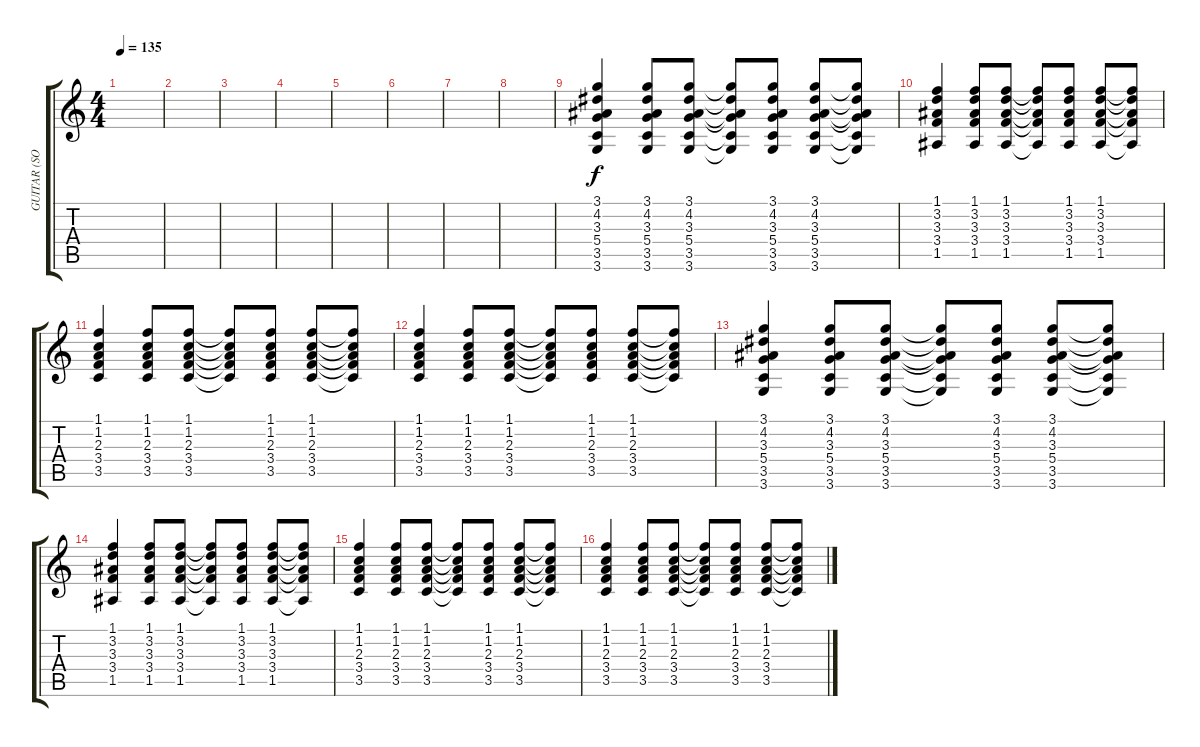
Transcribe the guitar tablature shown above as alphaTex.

\track ("GUITAR (SOLO)" "GUITAR (SO") {instrument overdrivenguitar}
\staff {score tabs}
\tuning (E4 B3 G3 D3 A2 E2) {hide}
\ts (4 4)
\tempo 135
\clef g2
\ks c
|
|
|
|
|
|
|
|
(3.1 4.2 3.3 5.4 3.5 3.6).4 (3.1 4.2 3.3 5.4 3.5 3.6).8 (3.1 4.2 3.3 5.4 3.5 3.6).8 (3.1{t} 4.2{t} 3.3{t} 5.4{t} 3.5{t} 3.6{t}).8 (3.1 4.2 3.3 5.4 3.5 3.6).8 (3.1 4.2 3.3 5.4 3.5 3.6).8 (3.1{t} 4.2{t} 3.3{t} 5.4{t} 3.5{t} 3.6{t}).8 |
(1.1 3.2 3.3 3.4 1.5).4 (1.1 3.2 3.3 3.4 1.5).8 (1.1 3.2 3.3 3.4 1.5).8 (1.1{t} 3.2{t} 3.3{t} 3.4{t} 1.5{t}).8 (1.1 3.2 3.3 3.4 1.5).8 (1.1 3.2 3.3 3.4 1.5).8 (1.1{t} 3.2{t} 3.3{t} 3.4{t} 1.5{t}).8 |
(1.1 1.2 2.3 3.4 3.5).4 (1.1 1.2 2.3 3.4 3.5).8 (1.1 1.2 2.3 3.4 3.5).8 (1.1{t} 1.2{t} 2.3{t} 3.4{t} 3.5{t}).8 (1.1 1.2 2.3 3.4 3.5).8 (1.1 1.2 2.3 3.4 3.5).8 (1.1{t} 1.2{t} 2.3{t} 3.4{t} 3.5{t}).8 |
(1.1 1.2 2.3 3.4 3.5).4 (1.1 1.2 2.3 3.4 3.5).8 (1.1 1.2 2.3 3.4 3.5).8 (1.1{t} 1.2{t} 2.3{t} 3.4{t} 3.5{t}).8 (1.1 1.2 2.3 3.4 3.5).8 (1.1 1.2 2.3 3.4 3.5).8 (1.1{t} 1.2{t} 2.3{t} 3.4{t} 3.5{t}).8 |
(3.1 4.2 3.3 5.4 3.5 3.6).4 (3.1 4.2 3.3 5.4 3.5 3.6).8 (3.1 4.2 3.3 5.4 3.5 3.6).8 (3.1{t} 4.2{t} 3.3{t} 5.4{t} 3.5{t} 3.6{t}).8 (3.1 4.2 3.3 5.4 3.5 3.6).8 (3.1 4.2 3.3 5.4 3.5 3.6).8 (3.1{t} 4.2{t} 3.3{t} 5.4{t} 3.5{t} 3.6{t}).8 |
(1.1 3.2 3.3 3.4 1.5).4 (1.1 3.2 3.3 3.4 1.5).8 (1.1 3.2 3.3 3.4 1.5).8 (1.1{t} 3.2{t} 3.3{t} 3.4{t} 1.5{t}).8 (1.1 3.2 3.3 3.4 1.5).8 (1.1 3.2 3.3 3.4 1.5).8 (1.1{t} 3.2{t} 3.3{t} 3.4{t} 1.5{t}).8 |
(1.1 1.2 2.3 3.4 3.5).4 (1.1 1.2 2.3 3.4 3.5).8 (1.1 1.2 2.3 3.4 3.5).8 (1.1{t} 1.2{t} 2.3{t} 3.4{t} 3.5{t}).8 (1.1 1.2 2.3 3.4 3.5).8 (1.1 1.2 2.3 3.4 3.5).8 (1.1{t} 1.2{t} 2.3{t} 3.4{t} 3.5{t}).8 |
(1.1 1.2 2.3 3.4 3.5).4 (1.1 1.2 2.3 3.4 3.5).8 (1.1 1.2 2.3 3.4 3.5).8 (1.1{t} 1.2{t} 2.3{t} 3.4{t} 3.5{t}).8 (1.1 1.2 2.3 3.4 3.5).8 (1.1 1.2 2.3 3.4 3.5).8 (1.1{t} 1.2{t} 2.3{t} 3.4{t} 3.5{t}).8
